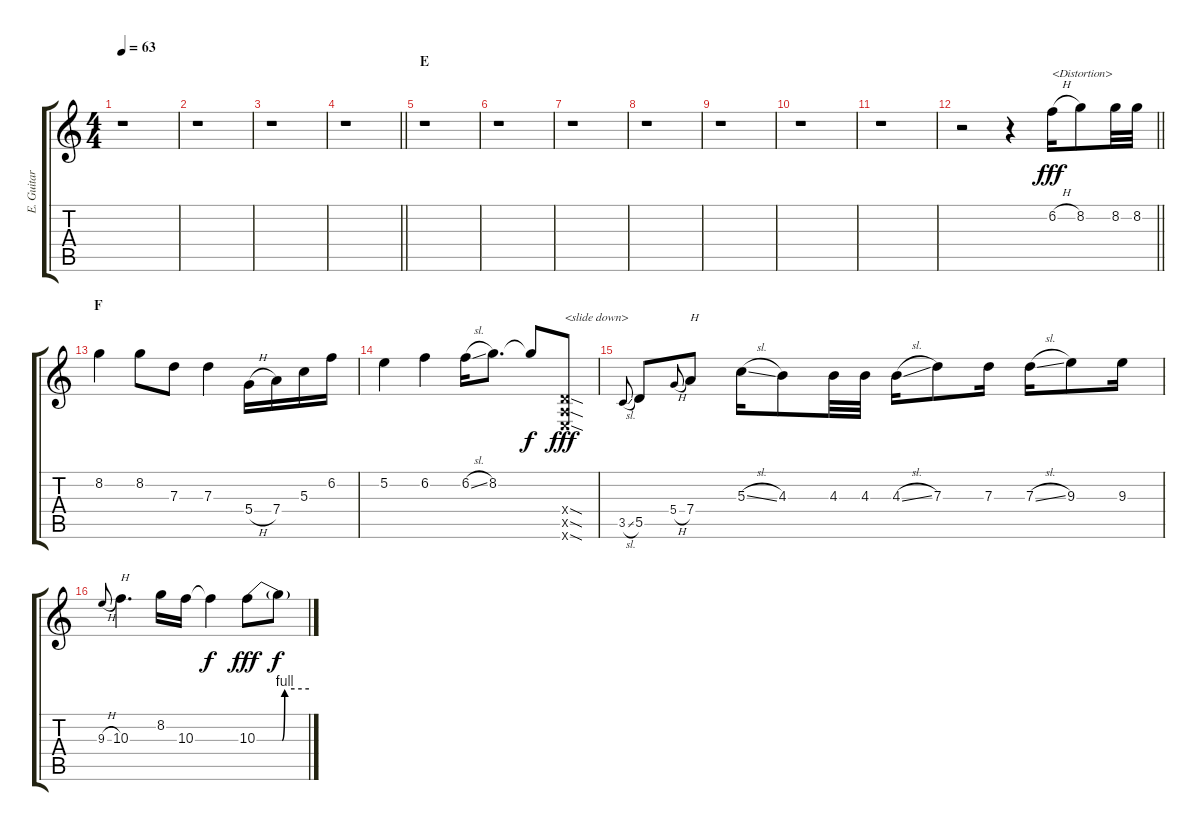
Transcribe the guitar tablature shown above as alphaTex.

\track ("E. Guitar" "E. Guitar") {instrument overdrivenguitar}
\staff {score tabs}
\tuning (E4 B3 G3 D3 A2 E2) {hide}
\ts (4 4)
\tempo 63
\clef g2
\ks c
r.1{dy fff} |
r.1 |
r.1 |
\barLineRight lightlight
r.1 |
\section ("" "E")
r.1 |
r.1 |
r.1 |
r.1 |
r.1 |
r.1 |
r.1 |
\barLineRight lightlight
r.2 r.4 6.2{h}.16{txt "<Distortion>"} 8.2.8 8.2.32 8.2.32 |
\section ("" "F")
8.2.4 8.2.8 7.3.8 7.3.4 5.4{h}.16 7.4.16 5.3.16 6.2.16 |
5.2.4 6.2.4 6.2{sl}.16 8.2.8{d} 8.2{t}.8{dy f} (0.4{sod x} 0.5{sod x} 0.6{sod x}).8{txt "<slide down>" dy fff} |
3.5{sl}.8{gr onbeat} 5.5.8 5.4{h}.8{gr onbeat} 7.4.8{txt "H"} 5.3{sl}.16 4.3.8 4.3.32 4.3.32 4.3{sl}.16 7.3.8 7.3.16 7.3{sl}.16 9.3.8 9.3.16 |
9.3{h}.8{gr onbeat} 10.3.4{d txt "H"} 8.2.16 10.3.16 10.3{t}.4{dy f} 10.3{be (custom 0 0 29 0 32 4 60 4)}.8{dy fff} 10.3{t}.8{dy f}
